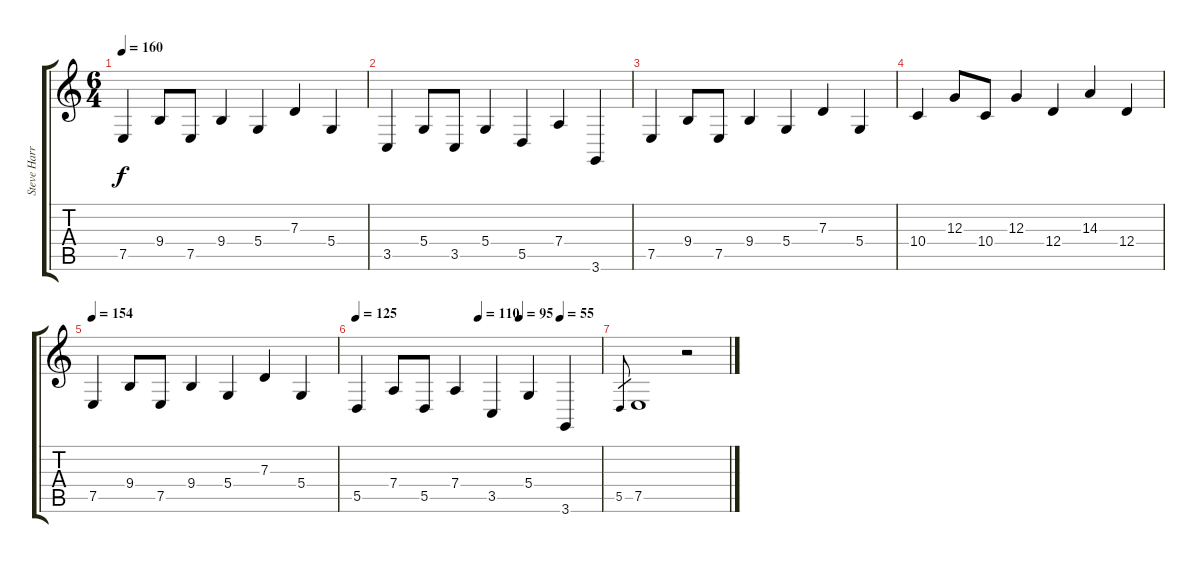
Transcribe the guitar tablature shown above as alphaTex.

\track ("Steve Harris (Keyboard)" "Steve Harr") {instrument stringensemble1}
\staff {score tabs}
\tuning (E4 B3 G3 D3 A2 E2) {hide}
\ts (6 4)
\tempo 160
\clef g2
\ks c
7.5.4{dy f} 9.4.8 7.5.8 9.4.4 5.4.4 7.3.4 5.4.4 |
3.5.4 5.4.8 3.5.8 5.4.4 5.5.4 7.4.4 3.6.4 |
7.5.4 9.4.8 7.5.8 9.4.4 5.4.4 7.3.4 5.4.4 |
10.4.4 12.3.8 10.4.8 12.3.4 12.4.4 14.3.4 12.4.4 |
\tempo 154
7.5.4 9.4.8 7.5.8 9.4.4 5.4.4 7.3.4 5.4.4 |
\tempo 125
\tempo (110 0.5)
\tempo (95 0.6666666666666666)
\tempo (55 0.8333333333333334)
5.5.4 7.4.8 5.5.8 7.4.4 3.5.4 5.4.4 3.6.4 |
5.5.8{gr} 7.5.1 r.2
